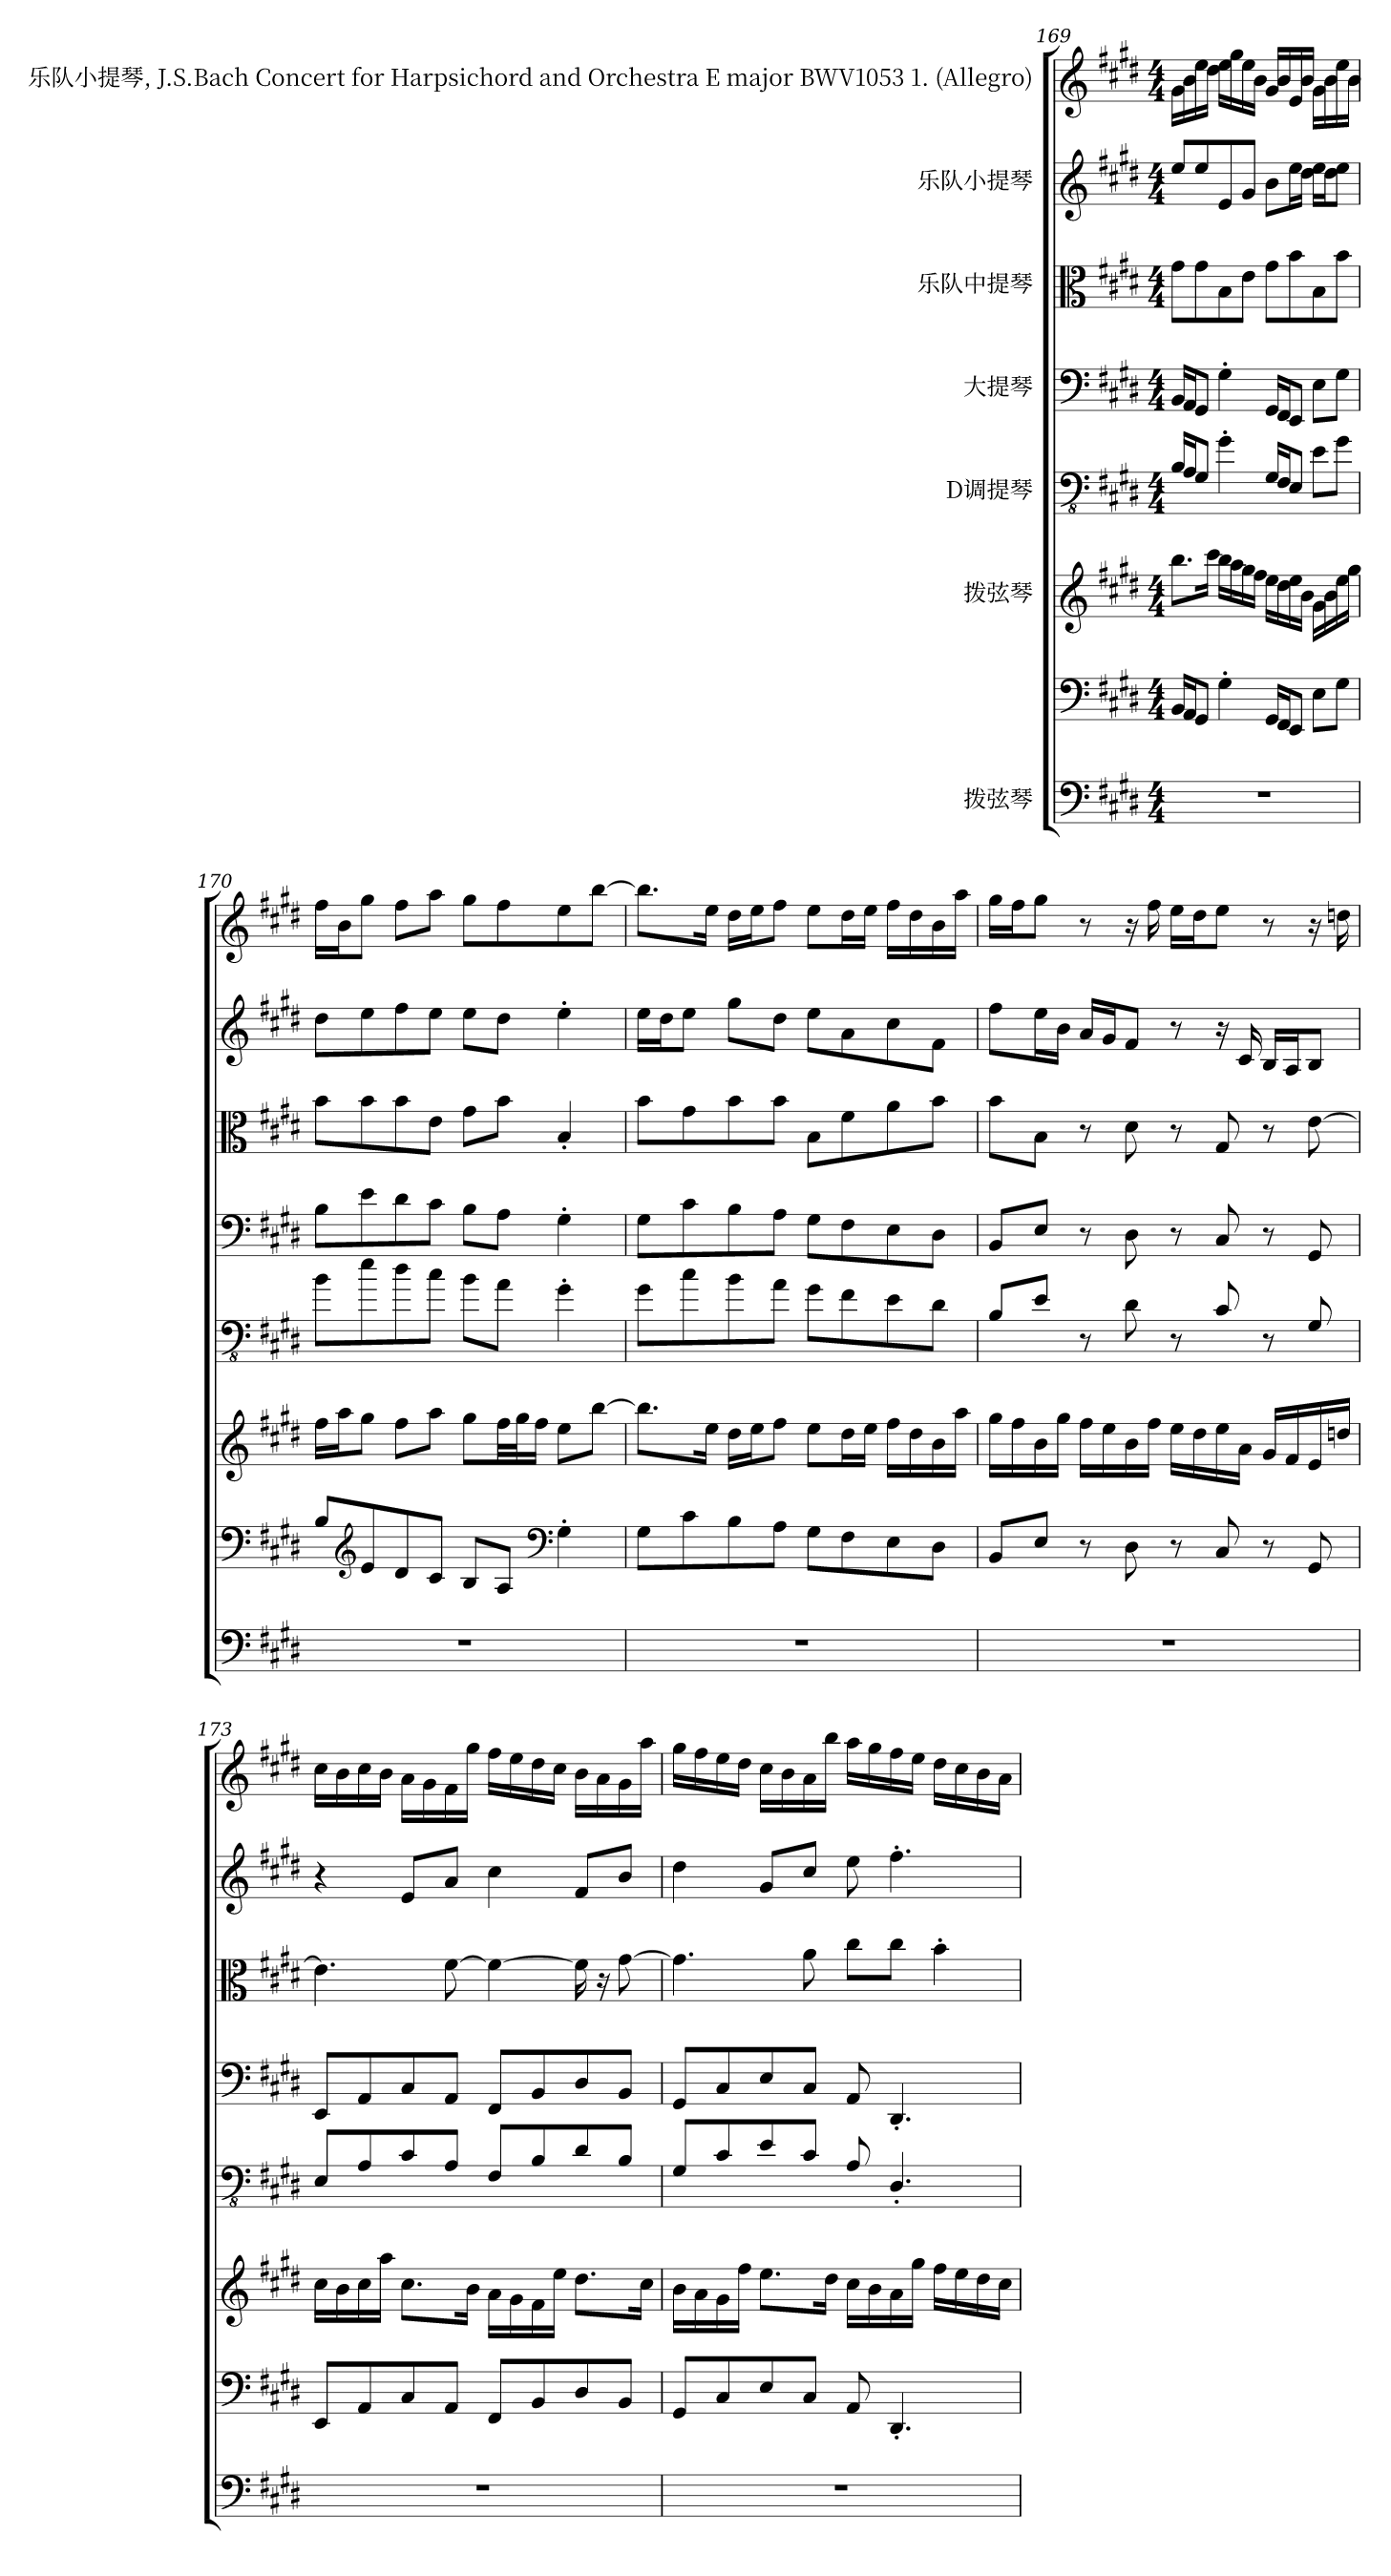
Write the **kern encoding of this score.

**kern	**kern	**kern	**kern	**kern	**kern	**kern	**kern
*part7	*part7	*part6	*part5	*part4	*part3	*part2	*part1
*staff8	*staff7	*staff6	*staff5	*staff4	*staff3	*staff2	*staff1
*I"拨弦琴	*	*I"拨弦琴	*I"D调提琴	*I"大提琴	*I"乐队中提琴	*I"乐队小提琴	*I"乐队小提琴, J.S.Bach Concert for Harpsichord and Orchestra E major BWV1053 1. (Allegro)
*clefF4	*clefF4	*clefG2	*clefFv4	*clefF4	*clefC3	*clefG2	*clefG2
*	*	*	*ITrd7c12	*	*	*	*
*k[f#c#g#d#]	*k[f#c#g#d#]	*k[f#c#g#d#]	*k[f#c#g#d#]	*k[f#c#g#d#]	*k[f#c#g#d#]	*k[f#c#g#d#]	*k[f#c#g#d#]
*M4/4	*M4/4	*M4/4	*M4/4	*M4/4	*M4/4	*M4/4	*M4/4
=169	=169	=169	=169	=169	=169	=169	=169
1r	16BB/LL	8.bb\L	16BBB/LL	16BB/LL	8g#\L	8ee/L	16g#\LL
.	16AA/J	.	16AAA/J	16AA/J	.	.	16b\
.	8GG#/J	.	8GGG#/J	8GG#/J	8g#\	8ee/	16ee\
.	.	16ccc#\Jk	.	.	.	.	16dd#\JJ
.	4G#'\	16bb\LL	4GG#'\	4G#'\	8B\	8e/	16ee\LL
.	.	16aa\	.	.	.	.	16gg#\
.	.	16gg#\	.	.	8e\J	8g#/J	16ee\
.	.	16ff#\JJ	.	.	.	.	16b\JJ
.	16GG#/LL	16ee\LL	16GGG#/LL	16GG#/LL	8g#\L	8b\L	16g#/LL
.	16FF#/J	16dd#\	16FFF#/J	16FF#/J	.	.	16b/
.	8EE/J	16ee\	8EEE/J	8EE/J	8b\	16ee\L	16e/
.	.	16b\JJ	.	.	.	16dd#\JJ	16b/JJ
.	8E\L	16g#\LL	8EE\L	8E\L	8B\	16ee\LL	16g#\LL
.	.	16b\	.	.	.	16dd#\J	16b\
.	8G#\J	16ee\	8GG#\J	8G#\J	8b\J	8ee\J	16ee\
.	.	16gg#\JJ	.	.	.	.	16b\JJ
!!LO:PB:g=z
=170	=170	=170	=170	=170	=170	=170	=170
1r	8B/L	16ff#\LL	8BB\L	8B\L	8b\L	8dd#\L	16ff#\LL
.	.	16aa\J	.	.	.	.	16b\J
*	*clefG2	*	*	*	*	*	*
.	8e/	8gg#\J	8E\	8e\	8b\	8ee\	8gg#\J
.	8d#/	8ff#\L	8D#\	8d#\	8b\	8ff#\	8ff#\L
.	8c#/J	8aa\J	8C#\J	8c#\J	8e\J	8ee\J	8aa\J
.	8B/L	8gg#\L	8BB\L	8B\L	8g#\L	8ee\L	8gg#\L
.	8A/J	32ff#\LL	8AA\J	8A\J	8b\J	8dd#\J	8ff#\
.	.	32gg#\J	.	.	.	.	.
.	.	16ff#\JJ	.	.	.	.	.
*	*clefF4	*	*	*	*	*	*
.	4G#'\	8ee\L	4GG#'\	4G#'\	4B'/	4ee'\	8ee\
.	.	[8bb\J	.	.	.	.	[8bb\J
=171	=171	=171	=171	=171	=171	=171	=171
1r	8G#\L	8.bb\L]	8GG#\L	8G#\L	8b\L	16ee\LL	8.bb\L]
.	.	.	.	.	.	16dd#\J	.
.	8c#\	.	8C#\	8c#\	8g#\	8ee\J	.
.	.	16ee\Jk	.	.	.	.	16ee\Jk
.	8B\	16dd#\LL	8BB\	8B\	8b\	8gg#\L	16dd#\LL
.	.	16ee\J	.	.	.	.	16ee\J
.	8A\J	8ff#\J	8AA\J	8A\J	8b\J	8dd#\J	8ff#\J
.	8G#\L	8ee\L	8GG#\L	8G#\L	8B\L	8ee\L	8ee\L
.	8F#\	16dd#\L	8FF#\	8F#\	8f#\	8a\	16dd#\L
.	.	16ee\JJ	.	.	.	.	16ee\JJ
.	8E\	16ff#\LL	8EE\	8E\	8a\	8cc#\	16ff#\LL
.	.	16dd#\	.	.	.	.	16dd#\
.	8D#\J	16b\	8DD#\J	8D#\J	8b\J	8f#\J	16b\
.	.	16aa\JJ	.	.	.	.	16aa\JJ
!!LO:PB:g=z
=172	=172	=172	=172	=172	=172	=172	=172
1r	8BB/L	16gg#\LL	8BBB/L	8BB/L	8b\L	8ff#\L	16gg#\LL
.	.	16ff#\	.	.	.	.	16ff#\J
.	8E/J	16b\	8EE/J	8E/J	8B\J	16ee\L	8gg#\J
.	.	16gg#\JJ	.	.	.	16b\JJ	.
.	8r	16ff#\LL	8r	8r	8r	16a/LL	8r
.	.	16ee\	.	.	.	16g#/J	.
.	8D#\	16b\	8DD#\	8D#\	8d#\	8f#/J	16r
.	.	16ff#\JJ	.	.	.	.	16ff#\
.	8r	16ee\LL	8r	8r	8r	8r	16ee\LL
.	.	16dd#\	.	.	.	.	16dd#\J
.	8C#/	16ee\	8CC#/	8C#/	8G#/	16r	8ee\J
.	.	16a\JJ	.	.	.	16c#/	.
.	8r	16g#/LL	8r	8r	8r	16B/LL	8r
.	.	16f#/	.	.	.	16A/J	.
.	8GG#/	16e/	8GGG#/	8GG#/	[8e\	8B/J	16r
.	.	16ddn/JJ	.	.	.	.	16ddn\
=173	=173	=173	=173	=173	=173	=173	=173
1r	8EE/L	16cc#\LL	8EEE/L	8EE/L	4.e\]	4r	16cc#\LL
.	.	16b\	.	.	.	.	16b\
.	8AA/	16cc#\	8AAA/	8AA/	.	.	16cc#\
.	.	16aa\JJ	.	.	.	.	16b\JJ
.	8C#/	8.cc#\L	8CC#/	8C#/	.	8e/L	16a\LL
.	.	.	.	.	.	.	16g#\
.	8AA/J	.	8AAA/J	8AA/J	[8f#\	8a/J	16f#\
.	.	16b\Jk	.	.	.	.	16gg#\JJ
.	8FF#/L	16a\LL	8FFF#/L	8FF#/L	4f#\_	4cc#\	16ff#\LL
.	.	16g#\	.	.	.	.	16ee\
.	8BB/	16f#\	8BBB/	8BB/	.	.	16dd#\
.	.	16ee\JJ	.	.	.	.	16cc#\JJ
.	8D#/	8.dd#\L	8DD#/	8D#/	16f#\]	8f#/L	16b\LL
.	.	.	.	.	16r	.	16a\
.	8BB/J	.	8BBB/J	8BB/J	[8g#\	8b/J	16g#\
.	.	16cc#\Jk	.	.	.	.	16aa\JJ
!!LO:PB:g=z
=174	=174	=174	=174	=174	=174	=174	=174
1r	8GG#/L	16b\LL	8GGG#/L	8GG#/L	4.g#\]	4dd#\	16gg#\LL
.	.	16a\	.	.	.	.	16ff#\
.	8C#/	16g#\	8CC#/	8C#/	.	.	16ee\
.	.	16ff#\JJ	.	.	.	.	16dd#\JJ
.	8E/	8.ee\L	8EE/	8E/	.	8g#/L	16cc#\LL
.	.	.	.	.	.	.	16b\
.	8C#/J	.	8CC#/J	8C#/J	8a\	8cc#/J	16a\
.	.	16dd#\Jk	.	.	.	.	16bb\JJ
.	8AA/	16cc#\LL	8AAA/	8AA/	8cc#\L	8ee\	16aa\LL
.	.	16b\	.	.	.	.	16gg#\
.	4.DD#'/	16a\	4.DDD#'/	4.DD#'/	8cc#\J	4.ff#'\	16ff#\
.	.	16gg#\JJ	.	.	.	.	16ee\JJ
.	.	16ff#\LL	.	.	4b'\	.	16dd#\LL
.	.	16ee\	.	.	.	.	16cc#\
.	.	16dd#\	.	.	.	.	16b\
.	.	16cc#\JJ	.	.	.	.	16a\JJ
=	=	=	=	=	=	=	=
*-	*-	*-	*-	*-	*-	*-	*-
